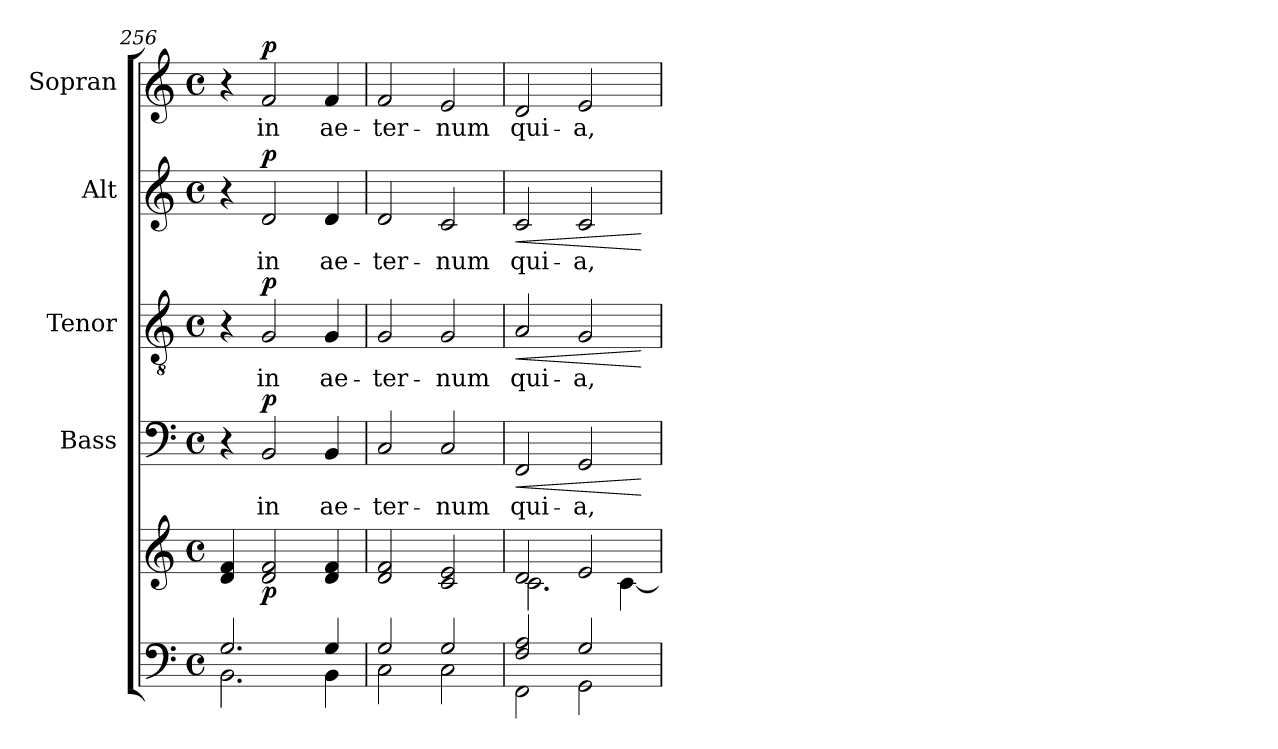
**kern	**kern	**dynam	**kern	**text	**dynam	**kern	**text	**dynam	**kern	**text	**dynam	**kern	**text	**dynam
*part5	*part5	*part5	*part4	*part4	*part4	*part3	*part3	*part3	*part2	*part2	*part2	*part1	*part1	*part1
*staff6	*staff5	*staff5/6	*staff4	*staff4	*staff4	*staff3	*staff3	*staff3	*staff2	*staff2	*staff2	*staff1	*staff1	*staff1
*	*	*	*I"Bass	*	*	*I"Tenor	*	*	*I"Alt	*	*	*I"Sopran	*	*
*	*	*	*I'B.	*	*	*I'T.	*	*	*I'A.	*	*	*I'S.	*	*
!!LO:LB:g=z
*clefF4	*clefG2	*	*clefF4	*	*	*clefGv2	*	*	*clefG2	*	*	*clefG2	*	*
*k[]	*k[]	*	*k[]	*	*	*k[]	*	*	*k[]	*	*	*k[]	*	*
*C:	*C:	*	*C:	*	*	*C:	*	*	*C:	*	*	*C:	*	*
*M4/4	*M4/4	*	*M4/4	*	*	*M4/4	*	*	*M4/4	*	*	*M4/4	*	*
*met(c)	*met(c)	*	*met(c)	*	*	*met(c)	*	*	*met(c)	*	*	*met(c)	*	*
=256	=256	=256	=256	=256	=256	=256	=256	=256	=256	=256	=256	=256	=256	=256
*^	*	*	*	*	*	*	*	*	*	*	*	*	*	*
2.G/	2.BB\	4d/ 4f/	.	4r	.	.	4r	.	.	4r	.	.	4r	.	.
!	!	!	!LO:DY:b	!	!LO:LY:b	!LO:DY:a	!	!LO:LY:b	!LO:DY:a	!	!LO:LY:b	!LO:DY:a	!	!LO:LY:b	!LO:DY:a
.	.	2d/ 2f/	p	2BB/	in	p	2G/	in	p	2d/	in	p	2f/	in	p
!	!	!	!	!	!LO:LY:b	!	!	!LO:LY:b	!	!	!LO:LY:b	!	!	!LO:LY:b	!
4G/	4BB\	4d/ 4f/	.	4BB/	ae-	.	4G/	ae-	.	4d/	ae-	.	4f/	ae-	.
=257	=257	=257	=257	=257	=257	=257	=257	=257	=257	=257	=257	=257	=257	=257	=257
!	!	!	!	!	!LO:LY:b	!	!	!LO:LY:b	!	!	!LO:LY:b	!	!	!LO:LY:b	!
2G/	2C\	2d/ 2f/	.	2C/	-ter-	.	2G/	-ter-	.	2d/	-ter-	.	2f/	-ter-	.
!	!	!	!	!	!LO:LY:b	!	!	!LO:LY:b	!	!	!LO:LY:b	!	!	!LO:LY:b	!
2G/	2C\	2c/ 2e/	.	2C/	-num	.	2G/	-num	.	2c/	-num	.	2e/	-num	.
=258	=258	=258	=258	=258	=258	=258	=258	=258	=258	=258	=258	=258	=258	=258	=258
*	*	*^	*	*	*	*	*	*	*	*	*	*	*	*	*
!	!	!	!	!	!	!LO:LY:b	!LO:HP:b	!	!LO:LY:b	!LO:HP:b	!	!LO:LY:b	!LO:HP:b	!	!LO:LY:b	!
2F/ 2A/	2FF\	2d/	2.c\	.	2FF/	qui-	<	2A/	qui-	<	2c/	qui-	<	2d/	qui-	.
!	!	!	!	!	!	!LO:LY:b	!	!	!LO:LY:b	!	!	!LO:LY:b	!	!	!LO:LY:b	!
2G/	2GG\	2e/	.	.	2GG/	-a,	.	2G/	-a,	.	2c/	-a,	.	2e/	-a,	.
.	.	.	[<4c\	.	.	.	.	.	.	.	.	.	.	.	.	.
*v	*v	*	*	*	*	*	*	*	*	*	*	*	*	*	*	*
*	*v	*v	*	*	*	*	*	*	*	*	*	*	*	*	*
.	.	.	.	.	[	.	.	[	.	.	[	.	.	.
=	=	=	=	=	=	=	=	=	=	=	=	=	=	=
*-	*-	*-	*-	*-	*-	*-	*-	*-	*-	*-	*-	*-	*-	*-
